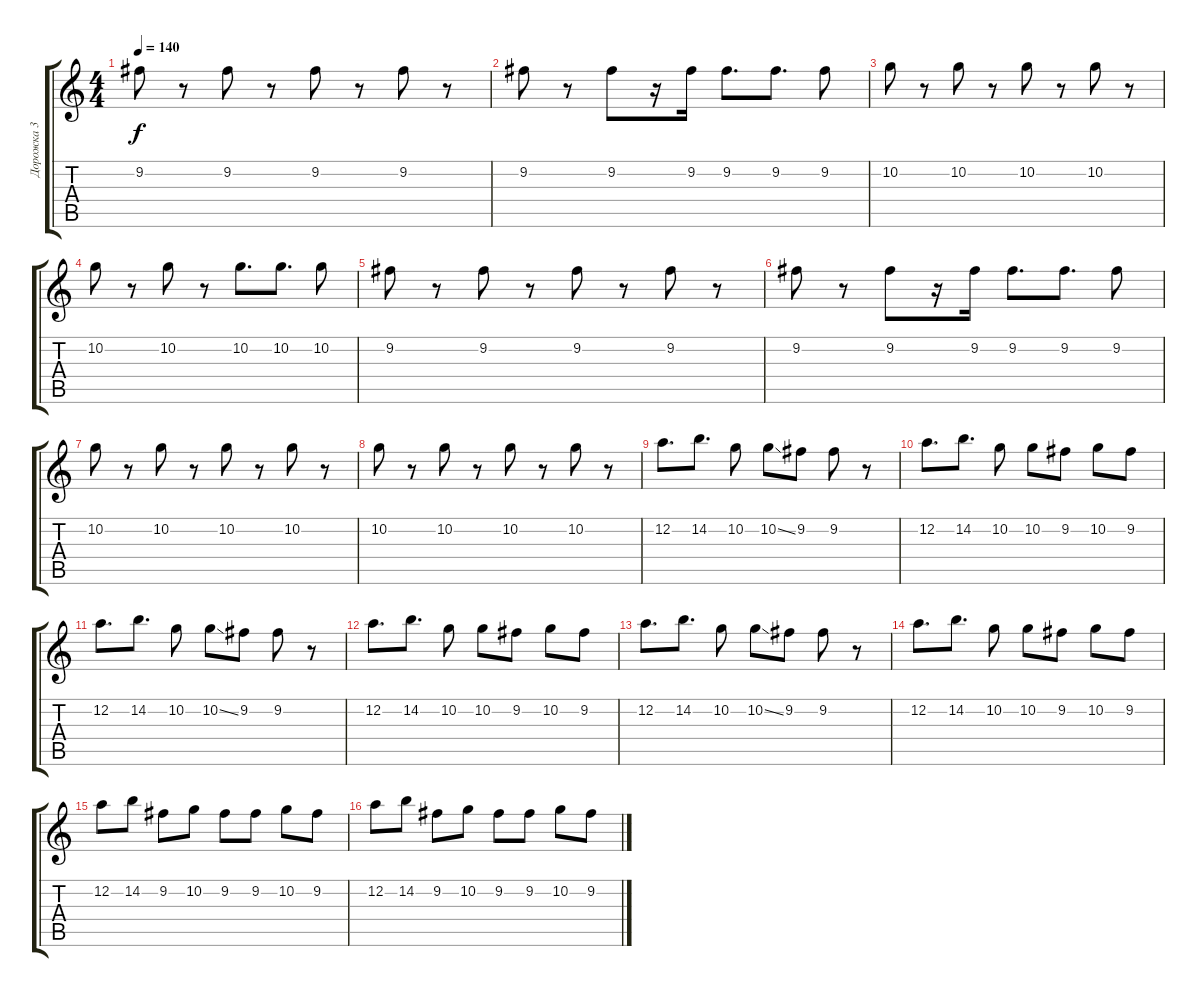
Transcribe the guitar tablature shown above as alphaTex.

\track ("Дорожка 3" "Дорожка 3") {instrument acousticguitarsteel}
\staff {score tabs}
\tuning (D4 A3 F3 C3 G2 C2) {hide}
\ts (4 4)
\tempo 140
\clef g2
\ks c
9.2.8{dy f} r.8 9.2.8 r.8 9.2.8 r.8 9.2.8 r.8 |
9.2.8 r.8 9.2.8 r.16 9.2.16 9.2.8{d} 9.2.8{d} 9.2.8 |
10.2.8 r.8 10.2.8 r.8 10.2.8 r.8 10.2.8 r.8 |
10.2.8 r.8 10.2.8 r.8 10.2.8{d} 10.2.8{d} 10.2.8 |
9.2.8 r.8 9.2.8 r.8 9.2.8 r.8 9.2.8 r.8 |
9.2.8 r.8 9.2.8 r.16 9.2.16 9.2.8{d} 9.2.8{d} 9.2.8 |
10.2.8 r.8 10.2.8 r.8 10.2.8 r.8 10.2.8 r.8 |
10.2.8 r.8 10.2.8 r.8 10.2.8 r.8 10.2.8 r.8 |
12.2.8{d} 14.2.8{d} 10.2.8 10.2{ss}.8 9.2.8 9.2.8 r.8 |
12.2.8{d} 14.2.8{d} 10.2.8 10.2.8 9.2.8 10.2.8 9.2.8 |
12.2.8{d} 14.2.8{d} 10.2.8 10.2{ss}.8 9.2.8 9.2.8 r.8 |
12.2.8{d} 14.2.8{d} 10.2.8 10.2.8 9.2.8 10.2.8 9.2.8 |
12.2.8{d} 14.2.8{d} 10.2.8 10.2{ss}.8 9.2.8 9.2.8 r.8 |
12.2.8{d} 14.2.8{d} 10.2.8 10.2.8 9.2.8 10.2.8 9.2.8 |
12.2.8 14.2.8 9.2.8 10.2.8 9.2.8 9.2.8 10.2.8 9.2.8 |
12.2.8 14.2.8 9.2.8 10.2.8 9.2.8 9.2.8 10.2.8 9.2.8
